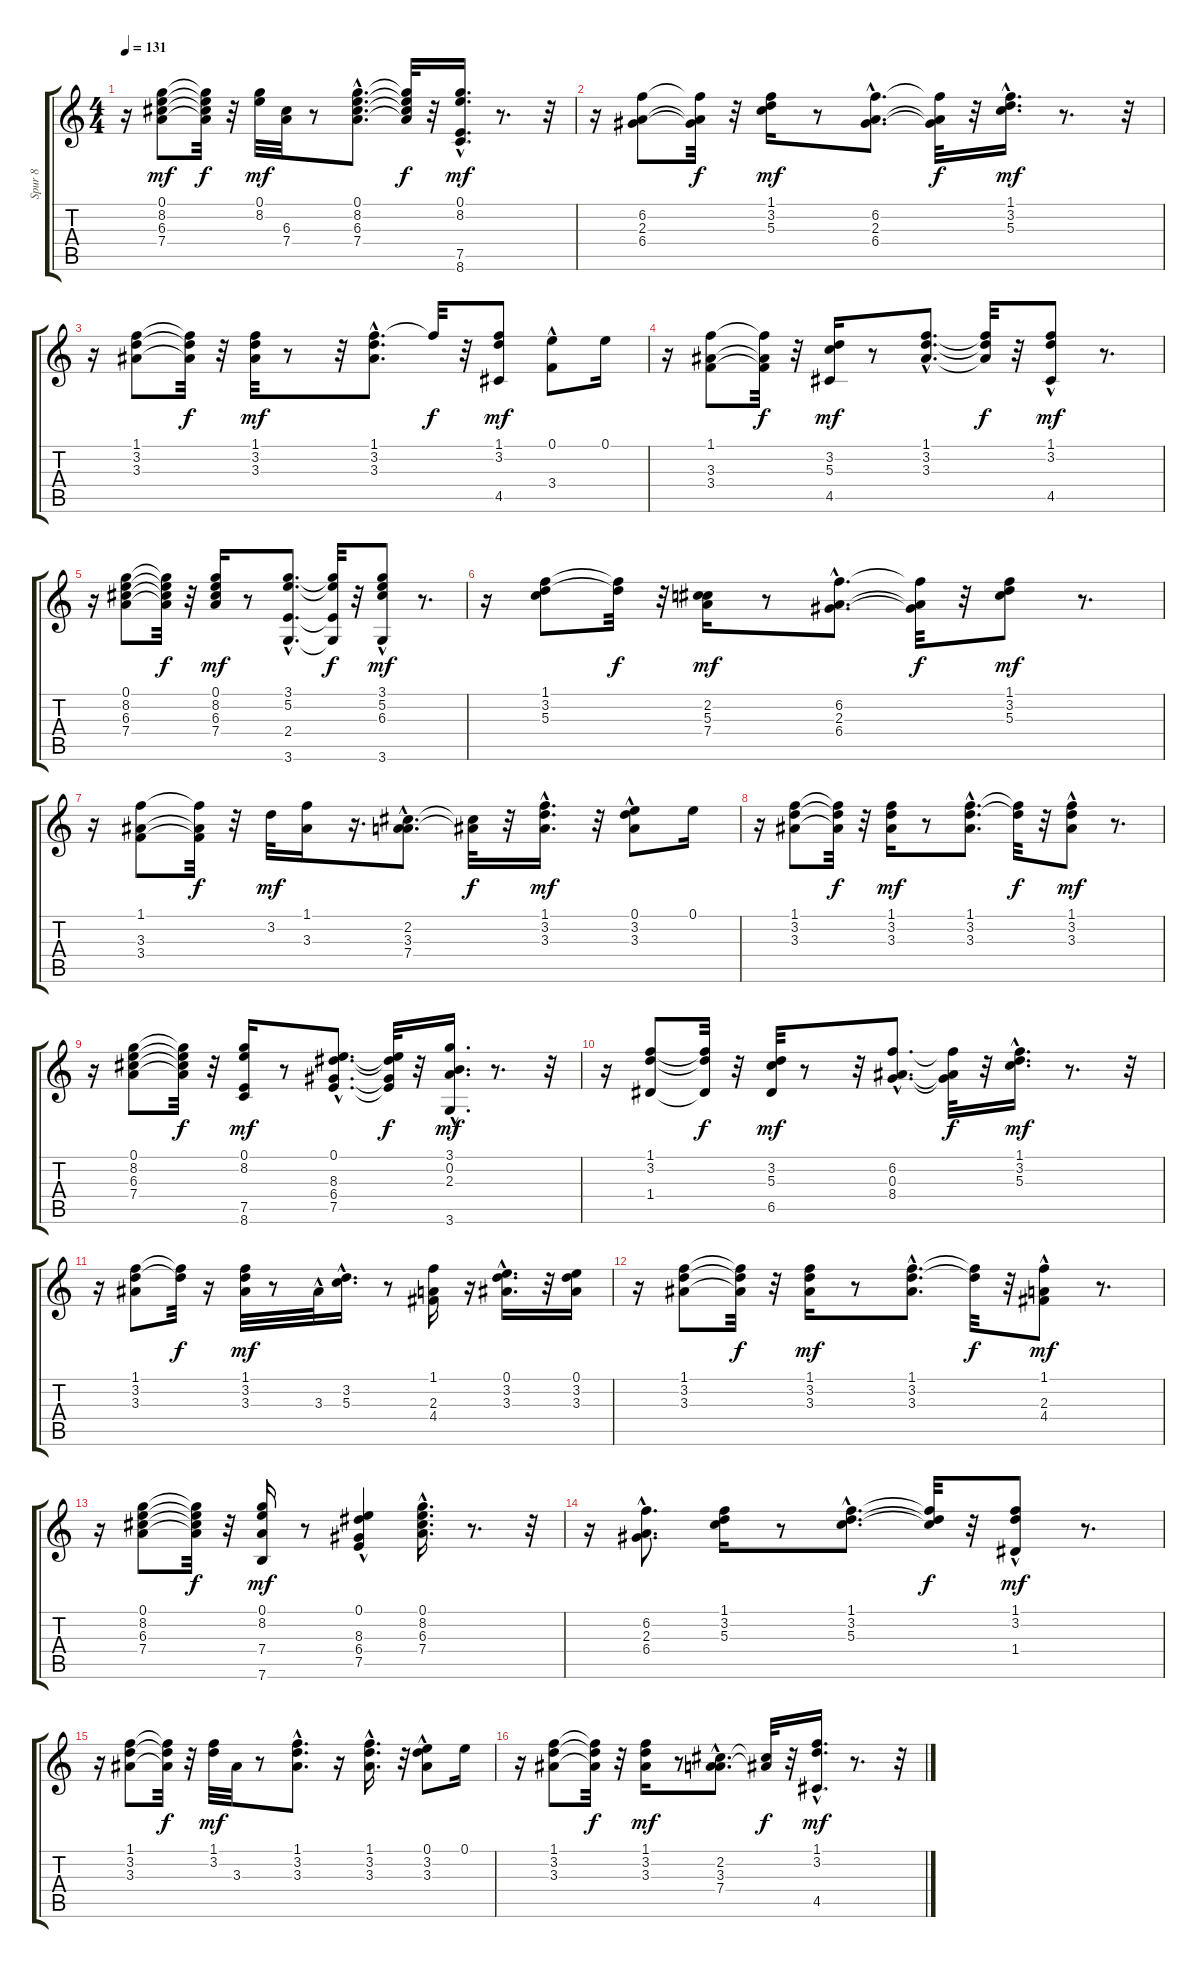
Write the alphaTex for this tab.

\track ("Spur 8" "Spur 8") {instrument acousticguitarnylon}
\staff {score tabs}
\tuning (E4 B3 G3 D3 A2 E2) {hide}
\ts (4 4)
\tempo 131
\clef g2
\ks c
r.16{dy mf} (0.1 8.2 6.3 7.4).8 (0.1{t} 8.2{t} 6.3{t} 7.4{t}).32{dy f} r.32 (0.1 8.2).32{dy mf} (6.3 7.4).32 r.8 (0.1{hac} 8.2{hac} 6.3{hac} 7.4{hac}).8{d} (0.1{t} 8.2{t} 6.3{t} 7.4{t}).32{dy f} r.32 (0.1{hac} 8.2{hac} 7.5 8.6{hac}).16{d dy mf} r.8{d} r.32 |
r.16 (6.2 2.3 6.4).8 (6.2{t} 2.3{t} 6.4{t}).32{dy f} r.32 (1.1 3.2 5.3).16{dy mf} r.8 (6.2{hac} 2.3{hac} 6.4{hac}).8{d} (6.2{t} 2.3{t} 6.4{t}).32{dy f} r.32 (1.1{hac} 3.2{hac} 5.3{hac}).16{d dy mf} r.8{d} r.32 |
r.16 (1.1 3.2 3.3).8 (1.1{t} 3.2{t} 3.3{t}).32{dy f} r.32 (1.1 3.2 3.3).32{dy mf} r.8 r.32 (1.1{hac} 3.2{hac} 3.3{hac}).8{d} 1.1{t}.32{dy f} r.32 (1.1 3.2 4.5).8{dy mf} (0.1{hac} 3.4).8 0.1.16 |
r.16 (1.1 3.3 3.4).8 (1.1{t} 3.3{t} 3.4{t}).32{dy f} r.32 (3.2 5.3 4.5).16{dy mf} r.8 (1.1{hac} 3.2{hac} 3.3{hac}).8{d} (1.1{t} 3.2{t} 3.3{t}).32{dy f} r.32 (1.1{hac} 3.2{hac} 4.5).8{dy mf} r.8{d} |
r.16 (0.1 8.2 6.3 7.4).8 (0.1{t} 8.2{t} 6.3{t} 7.4{t}).32{dy f} r.32 (0.1 8.2 6.3 7.4).16{dy mf} r.8 (3.1{hac} 5.2{hac} 2.4{hac} 3.6{hac}).8{d} (3.1{t} 5.2{t} 2.4{t} 3.6{t}).32{dy f} r.32 (3.1{hac} 5.2{hac} 6.3{hac} 3.6).8{dy mf} r.8{d} |
r.16 (1.1 3.2 5.3).8 (1.1{t} 3.2{t}).32{dy f} r.32 (2.2 5.3 7.4).16{dy mf} r.8 (6.2{hac} 2.3{hac} 6.4{hac}).8{d} (6.2{t} 2.3{t} 6.4{t}).32{dy f} r.32 (1.1 3.2 5.3).8{dy mf} r.8{d} |
r.16 (1.1 3.3 3.4).8 (1.1{t} 3.3{t} 3.4{t}).32{dy f} r.32 3.2.32{dy mf} (1.1 3.3).16 r.16{d} (2.2{hac} 3.3{hac} 7.4{hac}).8{d} (2.2{t} 3.3{t}).32{dy f} r.32 (1.1{hac} 3.2{hac} 3.3).16{d dy mf} r.32 (0.1{hac} 3.2 3.3).8 0.1.16 |
r.16 (1.1 3.2 3.3).8 (1.1{t} 3.2{t} 3.3{t}).32{dy f} r.32 (1.1 3.2 3.3).16{dy mf} r.8 (1.1{hac} 3.2{hac} 3.3{hac}).8{d} (1.1{t} 3.2{t}).32{dy f} r.32 (1.1{hac} 3.2{hac} 3.3).8{dy mf} r.8{d} |
r.16 (0.1 8.2 6.3 7.4).8 (0.1{t} 8.2{t} 6.3{t} 7.4{t}).32{dy f} r.32 (0.1 8.2 7.5 8.6).16{dy mf} r.8 (0.1{hac} 8.3{hac} 6.4{hac} 7.5{hac}).8{d} (0.1{t} 8.3{t} 6.4{t} 7.5{t}).32{dy f} r.32 (3.1{hac} 0.2 2.3 3.6{hac}).16{d dy mf} r.8{d} r.32 |
r.16 (1.1 3.2 1.4).8 (1.1{t} 3.2{t} 1.4{t}).32{dy f} r.32 (3.2 5.3 6.5).32{dy mf} r.8 r.32 (6.2{hac} 0.3{hac} 8.4{hac}).8{d} (6.2{t} 0.3{t} 8.4{t}).32{dy f} r.32 (1.1 3.2 5.3{hac}).16{d dy mf} r.8{d} r.32 |
r.16 (1.1 3.2 3.3).8 (1.1{t} 3.2{t}).32{dy f} r.16 (1.1 3.2 3.3).32{dy mf} r.8 3.3{hac}.32 (3.2{hac} 5.3).16{d} r.8 (1.1 2.3 4.4).16 r.16 (0.1{hac} 3.2{hac} 3.3{hac}).16{d} r.32 (0.1 3.2 3.3).16 |
r.16 (1.1 3.2 3.3).8 (1.1{t} 3.2{t} 3.3{t}).32{dy f} r.32 (1.1 3.2 3.3).16{dy mf} r.8 (1.1{hac} 3.2{hac} 3.3{hac}).8{d} (1.1{t} 3.2{t}).32{dy f} r.32 (1.1 2.3{hac} 4.4).8{dy mf} r.8{d} |
r.16 (0.1 8.2 6.3 7.4).8 (0.1{t} 8.2{t} 6.3{t} 7.4{t}).32{dy f} r.32 (0.1 8.2 7.4 7.6).16{dy mf} r.8 (0.1{hac} 8.3{hac} 6.4{hac} 7.5).4 (0.1 8.2{hac} 6.3 7.4{hac}).16{d} r.8{d} r.32 |
r.16 (6.2{hac} 2.3 6.4).8{d} (1.1 3.2 5.3).16 r.8 (1.1{hac} 3.2{hac} 5.3{hac}).8{d} (1.1{t} 3.2{t} 5.3{t}).32{dy f} r.32 (1.1{hac} 3.2{hac} 1.4).8{dy mf} r.8{d} |
r.16 (1.1 3.2 3.3).8 (1.1{t} 3.2{t} 3.3{t}).32{dy f} r.32 (1.1 3.2).32{dy mf} 3.3.32 r.8 (1.1{hac} 3.2{hac} 3.3{hac}).8{d} r.16 (1.1{hac} 3.2{hac} 3.3).16{d} r.32 (0.1{hac} 3.2 3.3).8 0.1.16 |
r.16 (1.1 3.2 3.3).8 (1.1{t} 3.2{t} 3.3{t}).32{dy f} r.32 (1.1 3.2 3.3).16{dy mf} r.8 (2.2{hac} 3.3{hac} 7.4{hac}).8{d} (2.2{t} 3.3{t}).32{dy f} r.32 (1.1{hac} 3.2{hac} 4.5{hac}).16{d dy mf} r.8{d} r.32
